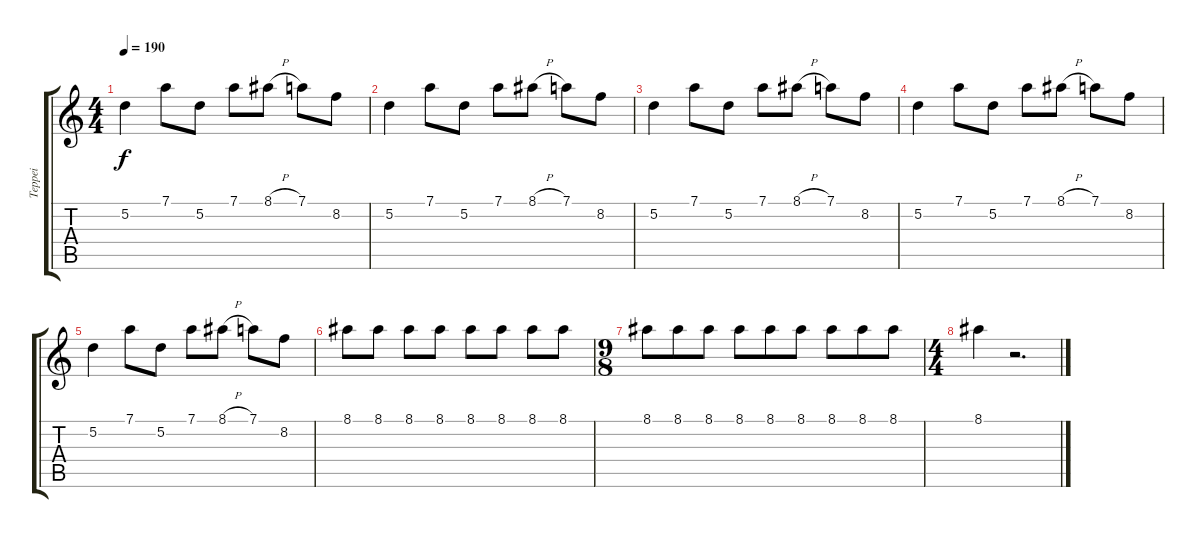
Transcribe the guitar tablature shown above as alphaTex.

\track ("Teppei" "Teppei") {instrument overdrivenguitar}
\staff {score tabs}
\tuning (D4 A3 F3 C3 G2 C2) {hide}
\ts (4 4)
\tempo 190
\clef g2
\ks c
5.2.4{dy f} 7.1.8 5.2.8 7.1.8 8.1{h}.8 7.1.8 8.2.8 |
5.2.4 7.1.8 5.2.8 7.1.8 8.1{h}.8 7.1.8 8.2.8 |
5.2.4 7.1.8 5.2.8 7.1.8 8.1{h}.8 7.1.8 8.2.8 |
5.2.4 7.1.8 5.2.8 7.1.8 8.1{h}.8 7.1.8 8.2.8 |
5.2.4 7.1.8 5.2.8 7.1.8 8.1{h}.8 7.1.8 8.2.8 |
8.1.8 8.1.8 8.1.8 8.1.8 8.1.8 8.1.8 8.1.8 8.1.8 |
\ts (9 8)
8.1.8 8.1.8 8.1.8 8.1.8 8.1.8 8.1.8 8.1.8 8.1.8 8.1.8 |
\ts (4 4)
8.1.4 r.2{d}
